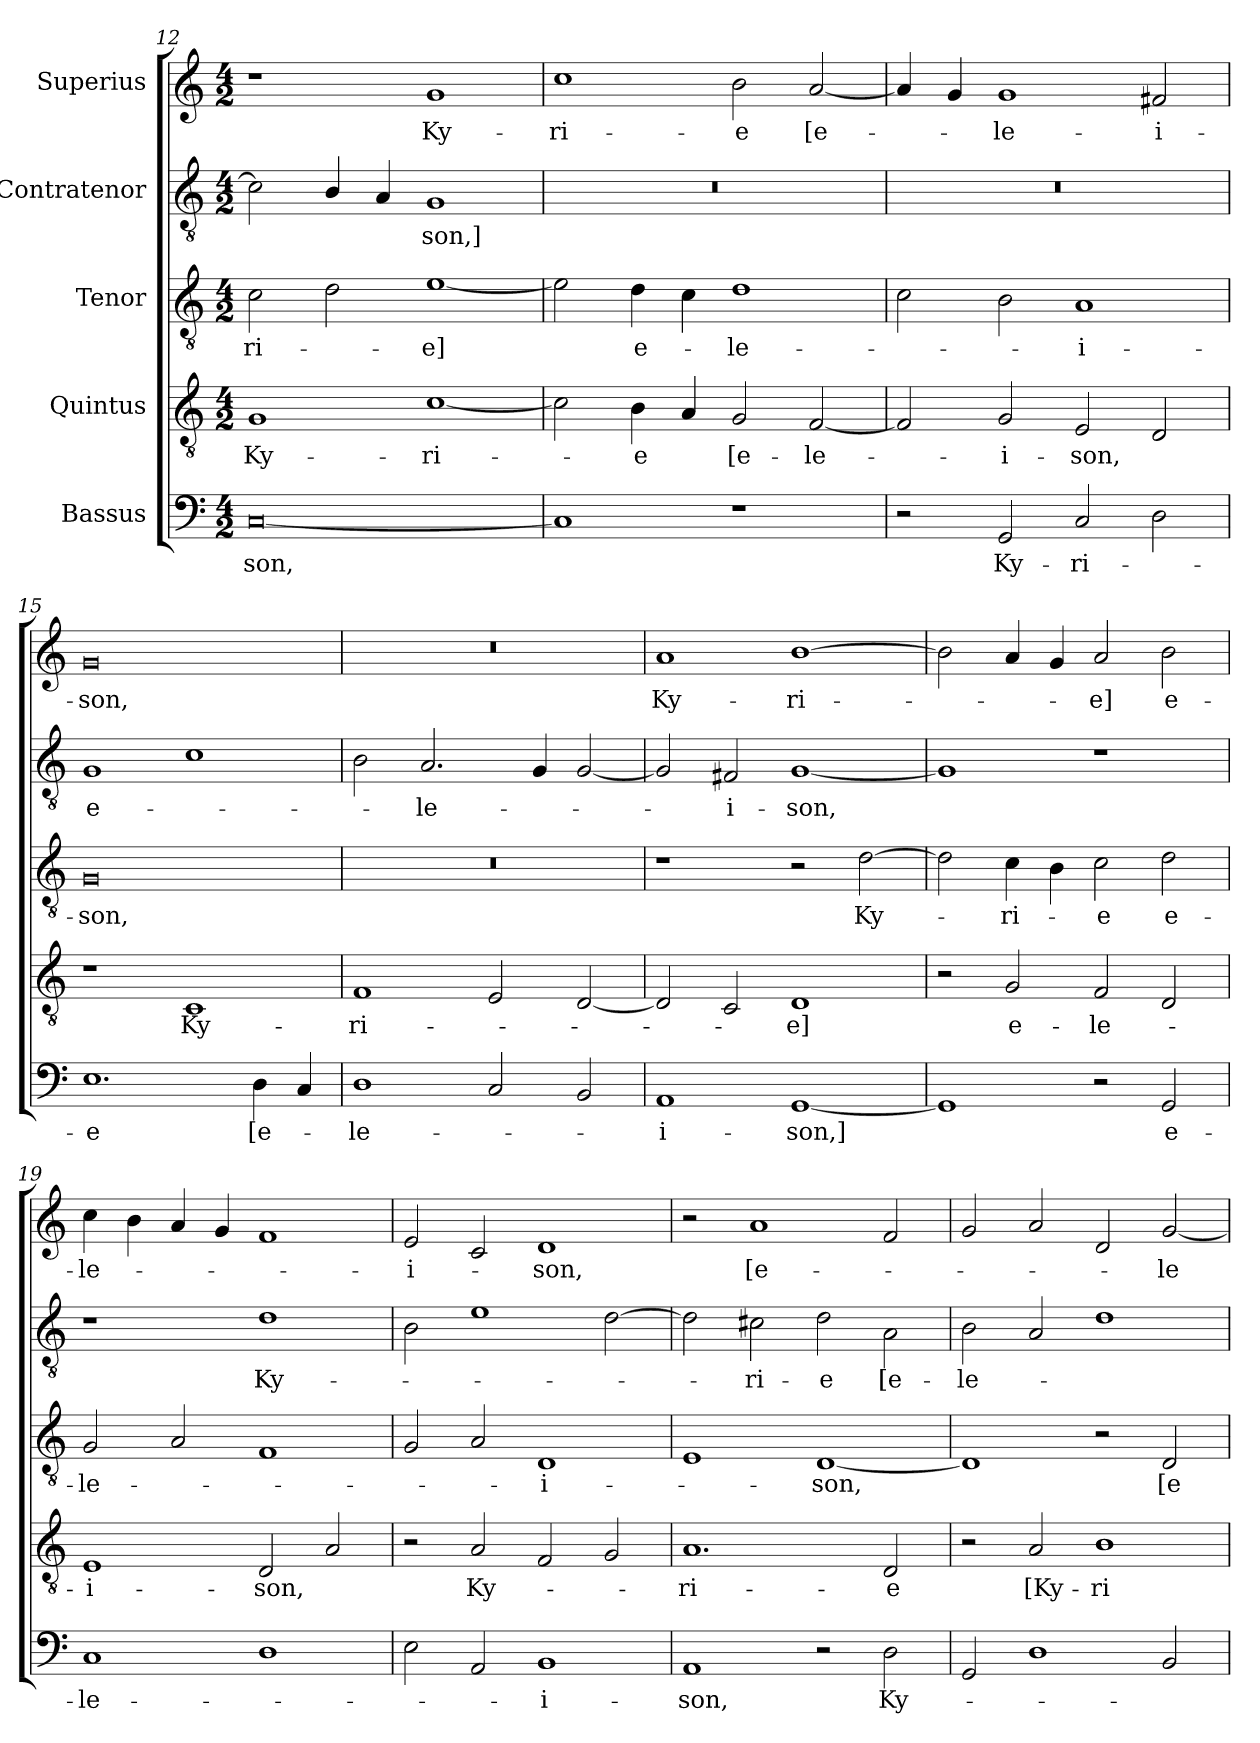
**kern	**text	**kern	**text	**kern	**text	**kern	**text	**kern	**text
*part5	*part5	*part4	*part4	*part3	*part3	*part2	*part2	*part1	*part1
*staff5	*staff5	*staff4	*staff4	*staff3	*staff3	*staff2	*staff2	*staff1	*staff1
*I"Bassus	*	*I"Quintus	*	*I"Tenor	*	*I"Contratenor	*	*I"Superius	*
*clefF4	*	*clefGv2	*	*clefGv2	*	*clefGv2	*	*clefG2	*
*k[]	*	*k[]	*	*k[]	*	*k[]	*	*k[]	*
*M4/2	*	*M4/2	*	*M4/2	*	*M4/2	*	*M4/2	*
=12	=12	=12	=12	=12	=12	=12	=12	=12	=12
[0C/	-son,	1G/	Ky-	2c\	-ri-	2c\]	.	1r	.
.	.	.	.	2d\	.	4B/	.	.	.
.	.	.	.	.	.	4A/	.	.	.
.	.	[1c/	-ri-	[1e/	-e]	1G/	-son,]	1g/	Ky-
=13	=13	=13	=13	=13	=13	=13	=13	=13	=13
1C/]	.	2c\]	.	2e\]	.	0r	.	1cc\	-ri-
.	.	4B\	-e	4d\	e-	.	.	.	.
.	.	4A/	.	4c\	.	.	.	.	.
1r	.	2G/	[e-	1d/	-le-	.	.	2b\	-e
.	.	[2F/	-le-	.	.	.	.	[2a/	[e-
=14	=14	=14	=14	=14	=14	=14	=14	=14	=14
2r	.	2F/]	.	2c\	.	0r	.	4a/]	.
.	.	.	.	.	.	.	.	4g/	.
2GG/	Ky-	2G/	-i-	2B\	.	.	.	1g/	-le-
2C/	-ri-	2E/	-son,	1A\	-i-	.	.	.	.
2D\	.	2D/	.	.	.	.	.	2f#X/	-i-
=15	=15	=15	=15	=15	=15	=15	=15	=15	=15
1.E\	-e	1r	.	0G/	-son,	1G/	e-	0g/	-son,
.	.	1C/	Ky-	.	.	1c\	.	.	.
4D\	[e-	.	.	.	.	.	.	.	.
4C/	.	.	.	.	.	.	.	.	.
=16	=16	=16	=16	=16	=16	=16	=16	=16	=16
1D\	-le-	1F/	-ri-	0r	.	2B\	.	0r	.
.	.	.	.	.	.	2.A/	-le-	.	.
2C/	.	2E/	.	.	.	.	.	.	.
.	.	.	.	.	.	4G/	.	.	.
2BB/	.	[2D/	.	.	.	[2G/	.	.	.
=17	=17	=17	=17	=17	=17	=17	=17	=17	=17
1AA/	-i-	2D/]	.	1r	.	2G/]	.	1a/	Ky-
.	.	2C/	.	.	.	2F#X/	-i-	.	.
[1GG/	-son,]	1D/	-e]	2r	.	[1G/	-son,	[1b\	-ri-
.	.	.	.	[2d\	Ky-	.	.	.	.
=18	=18	=18	=18	=18	=18	=18	=18	=18	=18
1GG/]	.	2r	.	2d\]	.	1G/]	.	2b\]	.
.	.	2G/	e-	4c\	-ri-	.	.	4a/	.
.	.	.	.	4B\	.	.	.	4g/	.
2r	.	2F/	-le-	2c\	-e	1r	.	2a/	-e]
2GG/	e-	2D/	.	2d\	e-	.	.	2b\	e-
=19	=19	=19	=19	=19	=19	=19	=19	=19	=19
1C/	-le-	1E/	-i-	2G/	-le-	1r	.	4cc\	-le-
.	.	.	.	.	.	.	.	4b\	.
.	.	.	.	2A/	.	.	.	4a/	.
.	.	.	.	.	.	.	.	4g/	.
1D\	.	2D/	-son,	1F/	.	1d\	Ky-	1f/	.
.	.	2A/	.	.	.	.	.	.	.
=20	=20	=20	=20	=20	=20	=20	=20	=20	=20
2E\	.	2r	.	2G/	.	2B\	.	2e/	-i-
2AA/	.	2A/	Ky-	2A/	.	1e/	.	2c/	.
1BB/	-i-	2F/	.	1D/	-i-	.	.	1d/	-son,
.	.	2G/	.	.	.	[2d\	.	.	.
=21	=21	=21	=21	=21	=21	=21	=21	=21	=21
1AA/	-son,	1.A/	-ri-	1E/	.	2d\]	.	2r	.
.	.	.	.	.	.	2c#X\	-ri-	1a/	[e-
2r	.	.	.	[1D/	-son,	2d\	-e	.	.
2D\	Ky-	2D/	-e	.	.	2A\	[e-	2f/	.
=22	=22	=22	=22	=22	=22	=22	=22	=22	=22
2GG/	.	2r	.	1D/]	.	2B\	-le-	2g/	.
1D\	.	2A/	[Ky-	.	.	2A/	.	2a/	.
.	.	1B\	-ri-	2r	.	1d/	.	2d/	.
2BB/	.	.	.	2D/	[e-	.	.	[2g/	-le-
=	=	=	=	=	=	=	=	=	=
*-	*-	*-	*-	*-	*-	*-	*-	*-	*-
